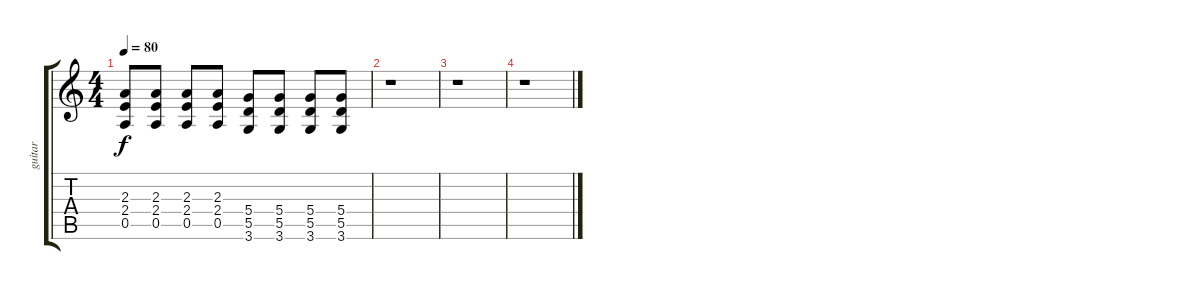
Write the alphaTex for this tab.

\track ("guitar" "guitar") {instrument overdrivenguitar}
\staff {score tabs}
\tuning (E4 B3 G3 D3 A2 E2) {hide}
\ts (4 4)
\tempo 80
\clef g2
\ks c
(2.3 2.4 0.5).8{dy f} (2.3 2.4 0.5).8 (2.3 2.4 0.5).8 (2.3 2.4 0.5).8 (5.4 5.5 3.6).8 (5.4 5.5 3.6).8 (5.4 5.5 3.6).8 (5.4 5.5 3.6).8 |
r.1 |
r.1 |
r.1
